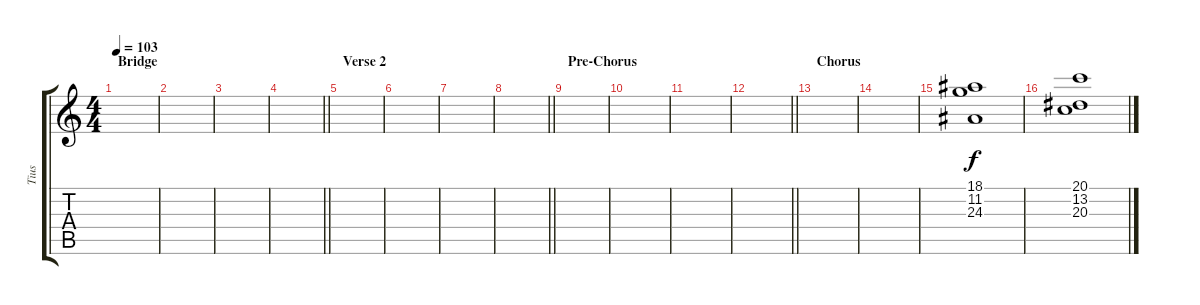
\track ("Tius" "Tius") {instrument synthstrings1}
\staff {score tabs}
\tuning (E4 B3 G3 D3 A2 E2) {hide}
\ts (4 4)
\section ("" "Bridge")
\tempo 103
\clef g2
\ks c
|
|
|
\barLineRight lightlight
|
\section ("" "Verse 2")
|
|
|
\barLineRight lightlight
|
\section ("" "Pre-Chorus")
|
|
|
\barLineRight lightlight
|
\section ("" "Chorus")
|
|
(18.1 11.2 24.3).1 |
(20.1 13.2 20.3).1
